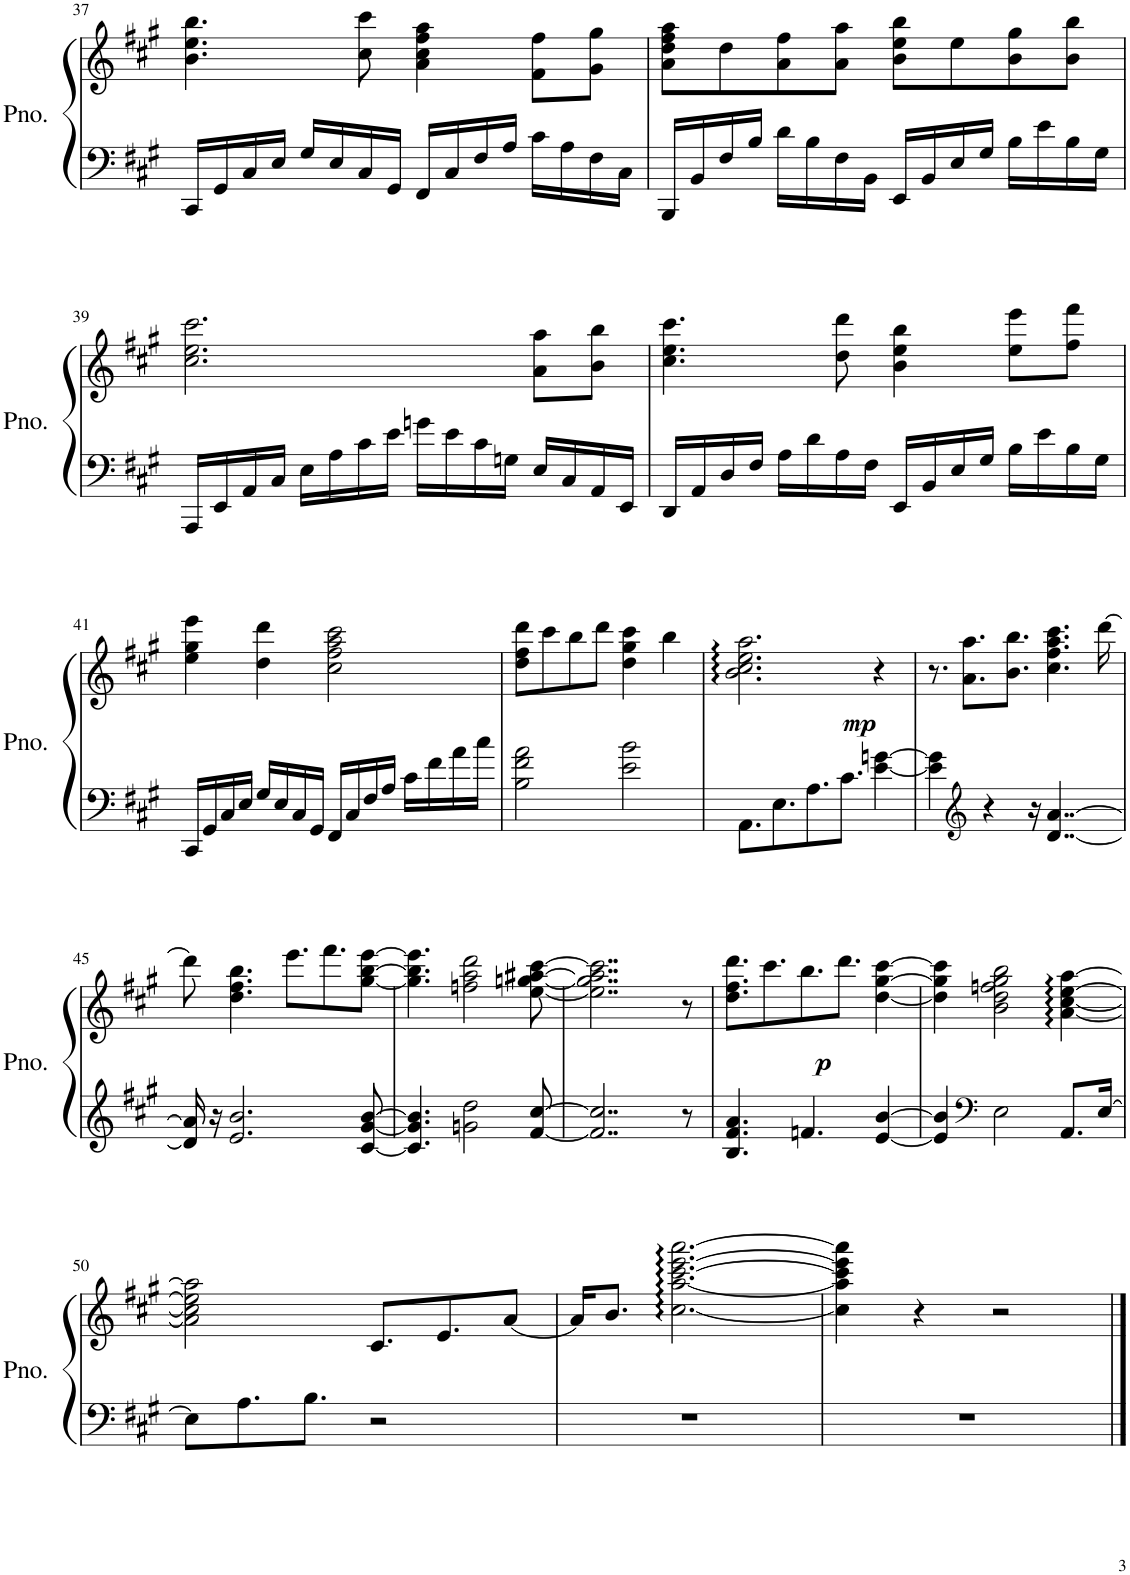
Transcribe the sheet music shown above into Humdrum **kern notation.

**kern	**kern	**dynam
*part1	*part1	*part1
*staff2	*staff1	*staff1/2
*I"Piano	*	*
*I'Pno.	*	*
!!LO:PB:g=z
*clefF4	*clefG2	*
*k[f#c#g#]	*k[f#c#g#]	*
*M4/4	*M4/4	*
=37	=37	=37
16CC#/LL	4.b\ 4.ee\ 4.bb\	.
16GG#/	.	.
16C#/	.	.
16E/JJ	.	.
16G#/LL	.	.
16E/	.	.
16C#/	8cc#\ 8ccc#\	.
16GG#/JJ	.	.
16FF#/LL	4a\ 4cc#\ 4ff#\ 4aa\	.
16C#/	.	.
16F#/	.	.
16A/JJ	.	.
16c#\LL	8f#\ 8ff#\L	.
16A\	.	.
16F#\	8g#\ 8gg#\J	.
16C#\JJ	.	.
=38	=38	=38
16BBB/LL	8a\ 8dd\ 8ff#\ 8aa\L	.
16BB/	.	.
16F#/	8dd\	.
16B/JJ	.	.
16d\LL	8a\ 8ff#\	.
16B\	.	.
16F#\	8a\ 8aa\J	.
16BB\JJ	.	.
16EE/LL	8b\ 8ee\ 8bb\L	.
16BB/	.	.
16E/	8ee\	.
16G#/JJ	.	.
16B\LL	8b\ 8gg#\	.
16e\	.	.
16B\	8b\ 8bb\J	.
16G#\JJ	.	.
!!LO:LB:g=z
=39	=39	=39
16AAA/LL	2.cc#\ 2.ee\ 2.ccc#\	.
16EE/	.	.
16AA/	.	.
16C#/JJ	.	.
16E\LL	.	.
16A\	.	.
16c#\	.	.
16e\JJ	.	.
16gn\LL	.	.
16e\	.	.
16c#\	.	.
16Gn\JJ	.	.
16E/LL	8a\ 8aa\L	.
16C#/	.	.
16AA/	8b\ 8bb\J	.
16EE/JJ	.	.
=40	=40	=40
16DD/LL	4.cc#\ 4.ee\ 4.ccc#\	.
16AA/	.	.
16D/	.	.
16F#/JJ	.	.
16A\LL	.	.
16d\	.	.
16A\	8dd\ 8ddd\	.
16F#\JJ	.	.
16EE/LL	4b\ 4ee\ 4bb\	.
16BB/	.	.
16E/	.	.
16G#/JJ	.	.
16B\LL	8ee\ 8eee\L	.
16e\	.	.
16B\	8ff#\ 8fff#\J	.
16G#\JJ	.	.
!!LO:LB:g=z
=41	=41	=41
16CC#/LL	4ee\ 4gg#\ 4eee\	.
16GG#/	.	.
16C#/	.	.
16E/JJ	.	.
16G#/LL	4dd\ 4ddd\	.
16E/	.	.
16C#/	.	.
16GG#/JJ	.	.
16FF#/LL	2cc#\ 2ff#\ 2aa\ 2ccc#\	.
16C#/	.	.
16F#/	.	.
16A/JJ	.	.
16c#\LL	.	.
16f#\	.	.
16a\	.	.
16cc#\JJ	.	.
=42	=42	=42
2B\ 2f#\ 2a\	8dd\ 8ff#\ 8ddd\L	.
.	8ccc#\	.
.	8bb\	.
.	8ddd\J	.
2e\ 2b\	4dd\ 4gg#\ 4ccc#\	.
.	4bb\	.
=43	=43	=43
!	!	!LO:DY:b
8.AA\L	2.b\ 2.cc#\ 2.ee\ 2.aa\	mp
8.E\	.	.
8.A\	.	.
8.c#\J	.	.
[4e\ [4gn\	4r	.
=44	=44	=44
4e\] 4g\]	8.r	.
.	8.a\ 8.aa\L	.
*clefG2	*	*
4r	.	.
.	8.b\ 8.bb\J	.
16r	.	.
[4..d/ [4..a/	4.cc#\ 4.ff#\ 4.aa\ 4.ccc#\	.
.	[16ddd\	.
!!LO:LB:g=z
=45	=45	=45
16d/] 16a/]	8ddd\]	.
16r	.	.
2.e/ 2.b/	4.dd\ 4.ff#\ 4.bb\	.
.	8.eee\L	.
.	8.fff#\	.
[8c#/ [8g#/ [8b/	[8gg#\ [8bb\ [8eee\J	.
=46	=46	=46
4.c#/] 4.g#/] 4.b/]	4.gg#\] 4.bb\] 4.eee\]	.
2gn\ 2dd\	2ffn\ 2aa\ 2ddd\	.
[8f#/ [8cc#/	[8ee\ [8ggn\ [8aa#X\ [8ccc#\	.
=47	=47	=47
2..f#/] 2..cc#/]	2..ee\] 2..gg\] 2..aa#\] 2..ccc#\]	.
8r	8r	.
=48	=48	=48
!	!	!LO:DY:b
4.B/ 4.f#/ 4.a/	8.dd\ 8.ff#\ 8.ddd\L	p
.	8.ccc#\	.
4.fn/	8.bb\	.
.	8.ddd\J	.
[4e/ [4b/	[4dd\ [4gg#\ [4ccc#\	.
=49	=49	=49
4e/] 4b/]	4dd\] 4gg#\] 4ccc#\]	.
*clefF4	*	*
2E\	2b\ 2dd\ 2ffn\ 2gg#\ 2bb\	.
8.AA/L	[4a\ [4cc#\ [4ee\ [4aa\	.
[16E/Jk	.	.
!!LO:LB:g=z
=50	=50	=50
8E\L]	2a\] 2cc#\] 2ee\] 2aa\]	.
8.A\	.	.
8.B\J	.	.
2r	8.c#/L	.
.	8.e/	.
.	[8a/J	.
=51	=51	=51
1r	16a/KL]	.
.	8.b/J	.
.	[2.cc#\ [2.aa\ [2.ccc#\ [2.eee\ [2.aaa\	.
=52	=52	=52
1r	4cc#\] 4aa\] 4ccc#\] 4eee\] 4aaa\]	.
.	4r	.
.	2r	.
==	==	==
*-	*-	*-
